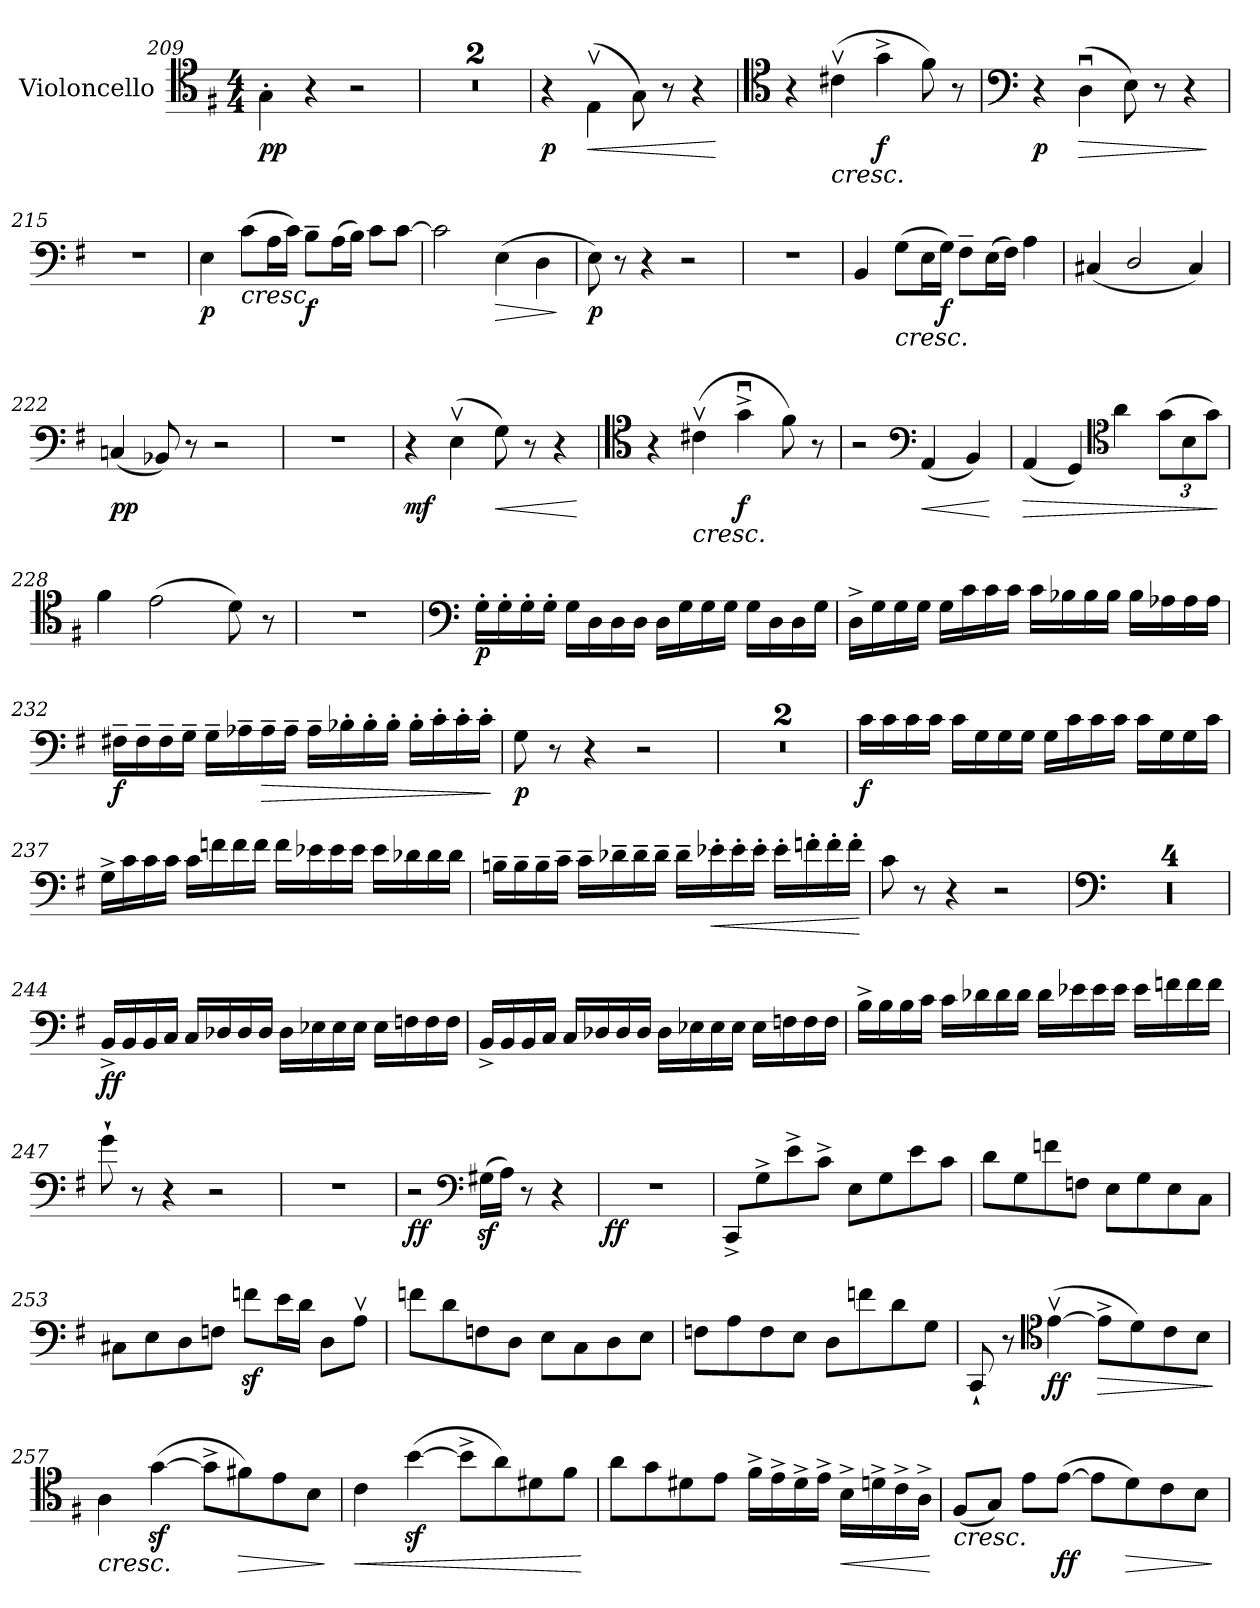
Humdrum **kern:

**kern	**dynam
*part1	*part1
*staff1	*staff1
*I"Violoncello	*
*I'Vc	*
*clefC4	*
*k[f#]	*
*M4/4	*
=209	=209
!	!LO:DY:b
4G'\	pp
4r	.
2r	.
=210	=210
1r	.
=211	=211
1r	.
!!LO:LB:g=z
=212	=212
!	!LO:DY:b
4r	p
!	!LO:HP:b
(4Ev\	<
8G\)	.
8r	.
4r	.
.	[
=213	=213
*clefC4	*
4r	.
!	!LO:HP:b
(4c#Xv\	<
!	!LO:DY:b
4g^\	f
8f#\)	.
8r	.
.	[
=214	=214
*clefF4	*
!	!LO:DY:b
4r	p
!	!LO:HP:b
(4Du\	>
8E\)	.
8r	.
4r	.
.	]
=215	=215
!	!LO:DY:a
1r	other-dynamics
=216	=216
!	!LO:DY:b
4E\	p
!	!LO:HP:b
(8c\L	<
16A\L	.
16c\JJ)	.
!	!LO:DY:b
8B~\L	f
(16A\L	.
16B\JJ)	.
8c\L	.
[8c\J	.
.	[
=217	=217
2c\]	.
!	!LO:HP:b
(4E\	>
4D\	.
.	]
=218	=218
!	!LO:DY:b
8E\)	p
8r	.
4r	.
2r	.
!!LO:LB:g=z
=219	=219
!	!LO:DY:b
!	!LO:DY:n=1:a
1r	mf other-dynamics
=220	=220
4BB/	.
!	!LO:HP:b
(8G\L	<
16E\L	.
!	!LO:DY:b
16G\JJ)	f
8F#~\L	.
(16E\L	.
16F#\JJ)	.
!	!LO:DY:b
4A\	other-dynamics
.	[
=221	=221
(4C#X/	.
2D/	.
4C#/)	.
=222	=222
!	!LO:DY:b
(4Cn/	pp
8BB-X/)	.
8r	.
2r	.
=223	=223
1r	.
=224	=224
!	!LO:DY:b
4r	mf
(4Ev\	.
!	!LO:HP:b
8G\)	<
8r	.
4r	.
.	[
=225	=225
*clefC4	*
4r	.
!	!LO:HP:b
(4c#Xv\	<
!	!LO:DY:b
4gu^\	f
8f#\)	.
8r	.
.	[
=226	=226
2r	.
*clefF4	*
!	!LO:HP:b
(4AA/	<
4BB/)	.
.	[
!!LO:LB:g=z
=227	=227
!	!LO:HP:b
(4AA/	>
4GG/)	.
*clefC4	*
4a\	.
*Xbrackettup	*
(12g\L	.
12B\	.
12g\J)	.
.	]
=228	=228
4f#\	.
!	!LO:DY:b
(2e\	other-dynamics
8d\)	.
8r	.
=229	=229
1r	.
=230	=230
*clefF4	*
!	!LO:DY:b
16G'\LL	p
16G'\	.
16G'\	.
16G'\JJ	.
!	!LO:DY:a
16G\LL	other-dynamics
16D\	.
16D\	.
16D\JJ	.
16D\LL	.
16G\	.
16G\	.
16G\JJ	.
16G\LL	.
16D\	.
16D\	.
16G\JJ	.
!!LO:LB:g=z
=231	=231
!	!LO:DY:b
16D^\LL	other-dynamics
16G\	.
!	!LO:DY:b
16G\	other-dynamics
16G\JJ	.
16G\LL	.
16c\	.
16c\	.
16c\JJ	.
16c\LL	.
16B-X\	.
16B-\	.
16B-\JJ	.
16B-\LL	.
16A-X\	.
16A-\	.
16A-\JJ	.
=232	=232
!	!LO:DY:b
16F#X~\LL	f
16F#~\	.
16F#~\	.
16G~\JJ	.
16G~\LL	.
16A-X~\	.
!	!LO:HP:b
16A-~\	>
16A-~\JJ	.
16A-~\LL	.
16B-X'\	.
16B-'\	.
16B-'\JJ	.
16B-'\LL	.
16c'\	.
16c'\	.
16c'\JJ	.
.	]
=233	=233
!	!LO:DY:b
8G\	p
8r	.
4r	.
2r	.
=234	=234
1r	.
!!LO:LB:g=z
=235	=235
1r	.
=236	=236
!	!LO:DY:b
16c\LL	f
16c\	.
16c\	.
16c\JJ	.
16c\LL	.
16G\	.
16G\	.
16G\JJ	.
16G\LL	.
16c\	.
16c\	.
16c\JJ	.
16c\LL	.
16G\	.
16G\	.
16c\JJ	.
=237	=237
!	!LO:DY:b
16G^\LL	other-dynamics
16c\	.
16c\	.
16c\JJ	.
16c\LL	.
16fn\	.
16f\	.
16f\JJ	.
16f\LL	.
16e-X\	.
16e-\	.
16e-\JJ	.
16e-\LL	.
16d-X\	.
16d-\	.
16d-\JJ	.
!!LO:LB:g=z
=238	=238
16Bn~\LL	.
16B~\	.
16B~\	.
16c~\JJ	.
16c~\LL	.
16d-X~\	.
16d-~\	.
16d-~\JJ	.
16d-~\LL	.
!	!LO:HP:b
16e-X'\	<
16e-'\	.
16e-'\JJ	.
16e-'\LL	.
16fn'\	.
16f'\	.
16f'\JJ	.
.	[
=239	=239
8c\	.
8r	.
4r	.
2r	.
=240	=240
*clefF4	*
1r	.
=241	=241
1r	.
=242	=242
1r	.
=243	=243
1r	.
!!LO:LB:g=z
=244	=244
!	!LO:DY:b
16BB^/LL	ff
16BB/	.
16BB/	.
16C/JJ	.
16C/LL	.
16D-X/	.
16D-/	.
16D-/JJ	.
16D-\LL	.
16E-X\	.
16E-\	.
16E-\JJ	.
16E-\LL	.
16Fn\	.
16F\	.
16F\JJ	.
=245	=245
16BB^/LL	.
16BB/	.
16BB/	.
16C/JJ	.
16C/LL	.
16D-X/	.
16D-/	.
16D-/JJ	.
16D-\LL	.
16E-X\	.
16E-\	.
16E-\JJ	.
16E-\LL	.
16Fn\	.
16F\	.
16F\JJ	.
!!LO:PB:g=z
=246	=246
16B^\LL	.
16B\	.
16B\	.
16c\JJ	.
16c\LL	.
16d-X\	.
16d-\	.
16d-\JJ	.
16d-\LL	.
16e-X\	.
16e-\	.
16e-\JJ	.
16e-\LL	.
16fn\	.
16f\	.
16f\JJ	.
=247	=247
8g`\	.
8r	.
4r	.
2r	.
=248	=248
1r	.
=249	=249
!	!LO:DY:b
2r	ff
*clefF4	*
(16G#Xz<\LL	.
16A\JJ)	.
8r	.
4r	.
=250	=250
!	!LO:DY:b
1r	ff
=251	=251
8CC^/L	.
8G^\	.
8e^\	.
8c^\J	.
8E\L	.
!	!LO:DY:a
8G\	other-dynamics
8e\	.
8c\J	.
!!LO:LB:g=z
=252	=252
8d\L	.
8G\	.
8fn\	.
8Fn\J	.
8E\L	.
8G\	.
8E\	.
8C\J	.
=253	=253
8C#X\L	.
8E\	.
8D\	.
!	!LO:DY:a
8Fn\J	other-dynamics
8fnz<\L	.
16e\L	.
16d\JJ	.
8D\L	.
8Av\J	.
=254	=254
8fn\L	.
8d\	.
8Fn\	.
8D\J	.
8E\L	.
8C\	.
8D\	.
8E\J	.
=255	=255
8Fn\L	.
8A\	.
8F\	.
8E\J	.
8D\L	.
8fn\	.
8d\	.
8G\J	.
!!LO:LB:g=z
=256	=256
8CC`/	.
8r	.
*clefC4	*
!	!LO:DY:b
([4ev\	ff
!	!LO:HP:b
8e^\L]	>
8d\)	.
8c\	.
8B\J	.
.	]
=257	=257
!	!LO:HP:b
4A\	<
([4gz<\	.
8g^\L]	.
!	!LO:HP:b
8f#X\)	>
8e\	.
8B\J	.
.	[ ]
=258	=258
!	!LO:HP:b
4c\	<
([4bz<\	.
8b^\L]	.
8a\)	.
8d#X\	.
8f#\J	.
.	[
=259	=259
8a\L	.
8g\	.
8d#X\	.
8e\J	.
16f#^\LL	.
16e^\	.
16d#^\	.
16e^\JJ	.
!	!LO:HP:b
16B^\LL	<
16dn^\	.
16c^\	.
16A^\JJ	.
.	[
!!LO:LB:g=z
=260	=260
!	!LO:HP:b
(8F#/L	<
8G/J)	.
8e\L	.
!	!LO:DY:b
([8e\J	ff
8e\L]	.
!	!LO:HP:b
8d\)	>
8c\	.
8B\J	.
.	[ ]
=	=
*-	*-
